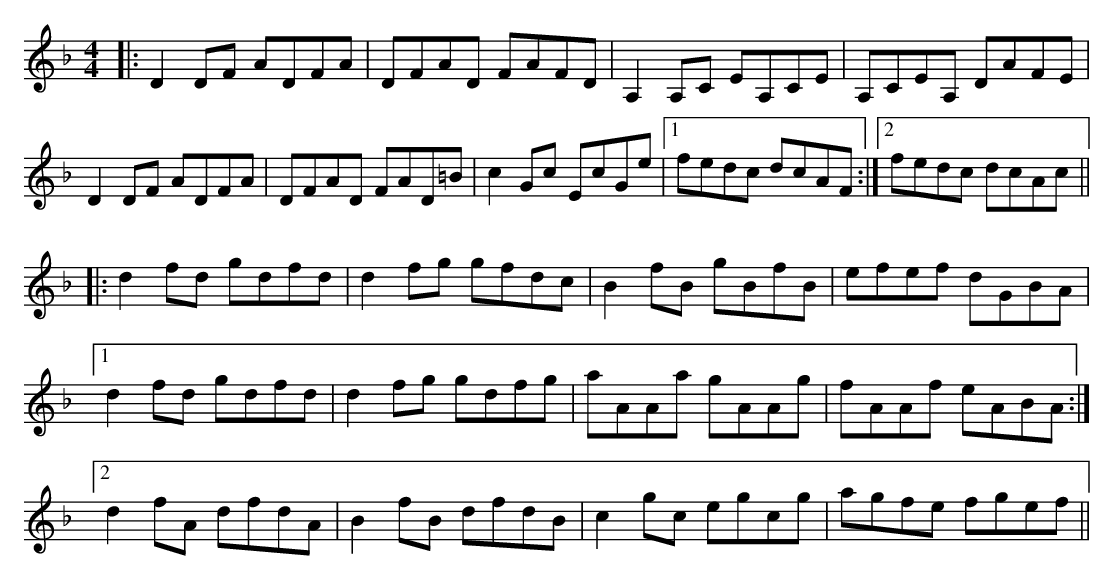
X:1
M:4/4
K:Dmin
|:D2 DF ADFA|DFAD FAFD|A,2 A,C EA,CE|A,CEA, DAFE|
D2 DF ADFA|DFAD FAD=B|c2 Gc EcGe|1 fedc dcAF:|2 fedc dcAc||
|:d2 fd gdfd|d2 fg gfdc|B2 fB gBfB|efef dGBA|
[1d2 fd gdfd|d2 fg gdfg|aAAa gAAg|fAAf eABA:|
[2d2 fA dfdA|B2 fB dfdB|c2 gc egcg|agfe fgef||
